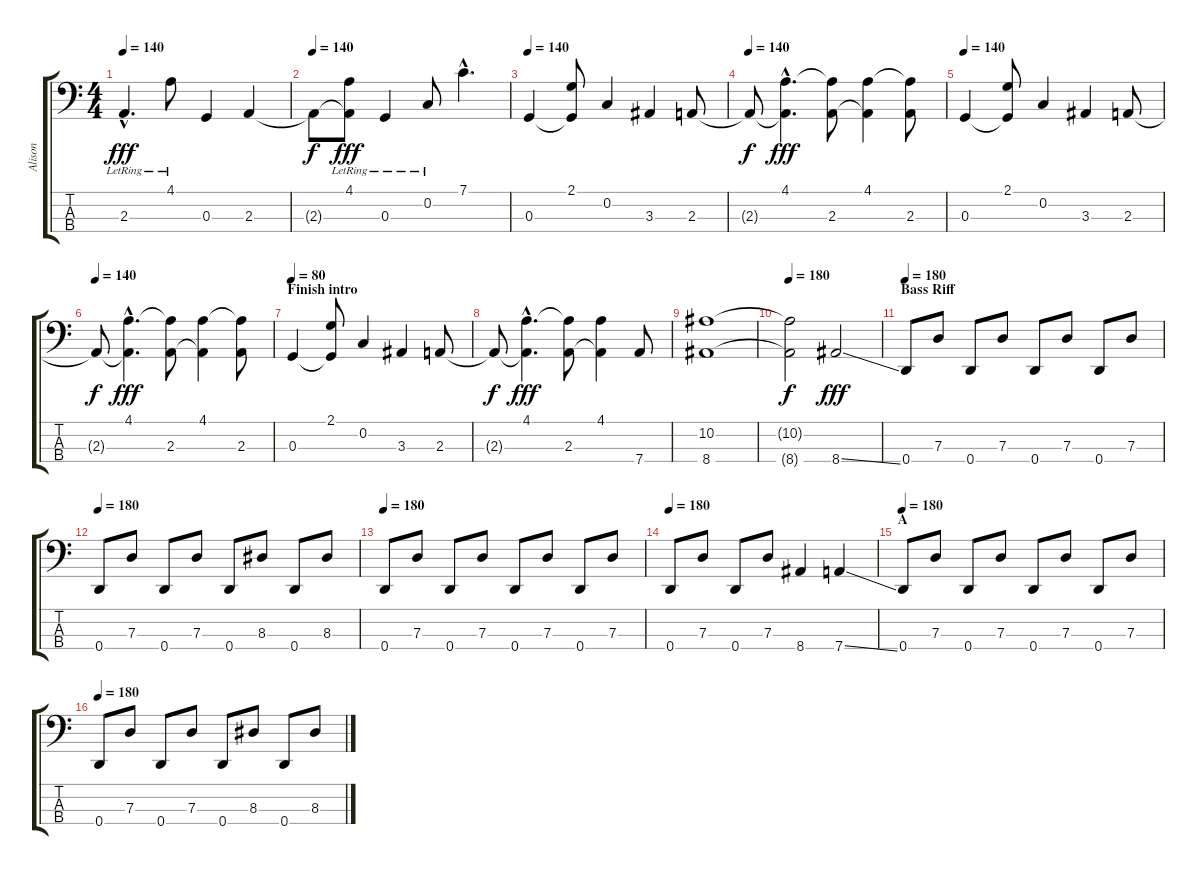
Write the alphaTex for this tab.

\track ("Alison" "Alison") {instrument electricbassfinger}
\staff {score tabs}
\tuning (F2 C2 G1 D1) {hide}
\ts (4 4)
\tempo 140
\clef f4
\ks c
2.3{hac lr}.4{d dy fff} 4.1{lr}.8 0.3.4 2.3.4 |
\tempo 140
2.3{t}.8{dy f} (4.1{lr} 2.3{t}).8{dy fff} 0.3{lr}.4 0.2{lr}.8 7.1{hac}.4{d} |
\tempo 140
0.3.4 (2.1 0.3{t}).8 0.2.4 3.3.4 2.3.8 |
\tempo 140
2.3{t}.8{dy f} (4.1{hac} 2.3{hac t}).4{d dy fff} (4.1{t} 2.3).8 (4.1 2.3{t}).4 (4.1{t} 2.3).8 |
\tempo 140
0.3.4 (2.1 0.3{t}).8 0.2.4 3.3.4 2.3.8 |
\tempo 140
2.3{t}.8{dy f} (4.1{hac} 2.3{hac t}).4{d dy fff} (4.1{t} 2.3).8 (4.1 2.3{t}).4 (4.1{t} 2.3).8 |
\section ("" "Finish intro")
\tempo 80
0.3.4 (2.1 0.3{t}).8 0.2.4 3.3.4 2.3.8 |
2.3{t}.8{dy f} (4.1{hac} 2.3{hac t}).4{d dy fff} (4.1{t} 2.3).8 (4.1 2.3{t}).4 7.4.8 |
(10.2 8.4).1 |
\tempo 180
(10.2{t} 8.4{t}).2{dy f} 8.4{ss}.2{dy fff} |
\section ("" "Bass Riff")
\tempo 180
0.4.8 7.3.8 0.4.8 7.3.8 0.4.8 7.3.8 0.4.8 7.3.8 |
\tempo 180
0.4.8 7.3.8 0.4.8 7.3.8 0.4.8 8.3.8 0.4.8 8.3.8 |
\tempo 180
0.4.8 7.3.8 0.4.8 7.3.8 0.4.8 7.3.8 0.4.8 7.3.8 |
\tempo 180
0.4.8 7.3.8 0.4.8 7.3.8 8.4.4 7.4{ss}.4 |
\section ("" "A")
\tempo 180
0.4.8 7.3.8 0.4.8 7.3.8 0.4.8 7.3.8 0.4.8 7.3.8 |
\tempo 180
0.4.8 7.3.8 0.4.8 7.3.8 0.4.8 8.3.8 0.4.8 8.3.8
